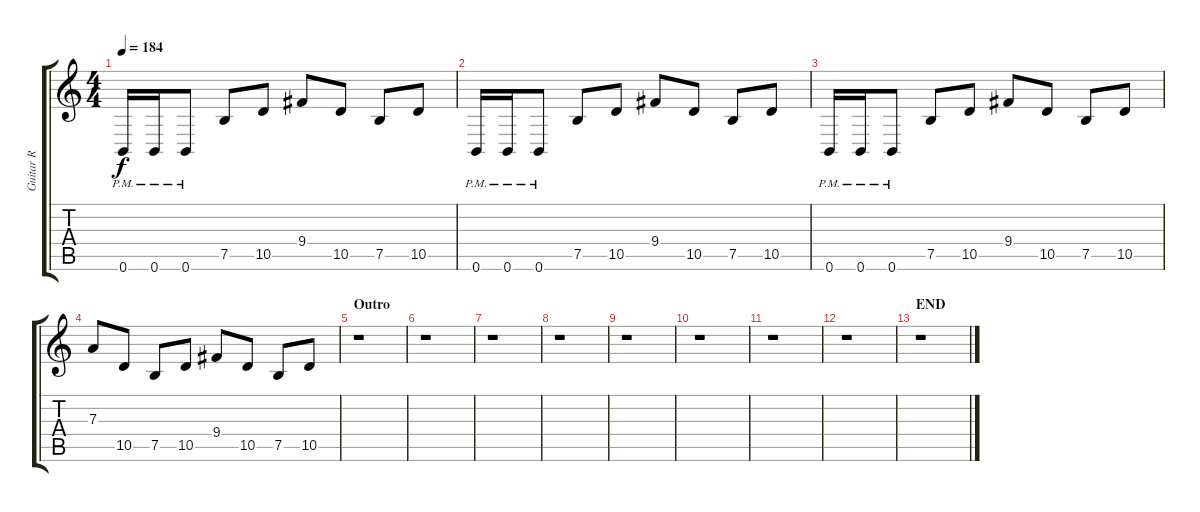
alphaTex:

\track ("Guitar R" "Guitar R") {instrument distortionguitar}
\staff {score tabs}
\tuning (B3 Gb3 D3 A2 E2 B1) {hide}
\ts (4 4)
\tempo 184
\clef g2
\ks c
0.6{pm}.16{dy f} 0.6{pm}.16 0.6{pm}.8 7.5.8 10.5.8 9.4.8 10.5.8 7.5.8 10.5.8 |
0.6{pm}.16 0.6{pm}.16 0.6{pm}.8 7.5.8 10.5.8 9.4.8 10.5.8 7.5.8 10.5.8 |
0.6{pm}.16 0.6{pm}.16 0.6{pm}.8 7.5.8 10.5.8 9.4.8 10.5.8 7.5.8 10.5.8 |
7.3.8 10.5.8 7.5.8 10.5.8 9.4.8 10.5.8 7.5.8 10.5.8 |
\section ("" "Outro")
r.1 |
r.1 |
r.1 |
r.1 |
r.1 |
r.1 |
r.1 |
r.1 |
\section ("" "END")
r.1
